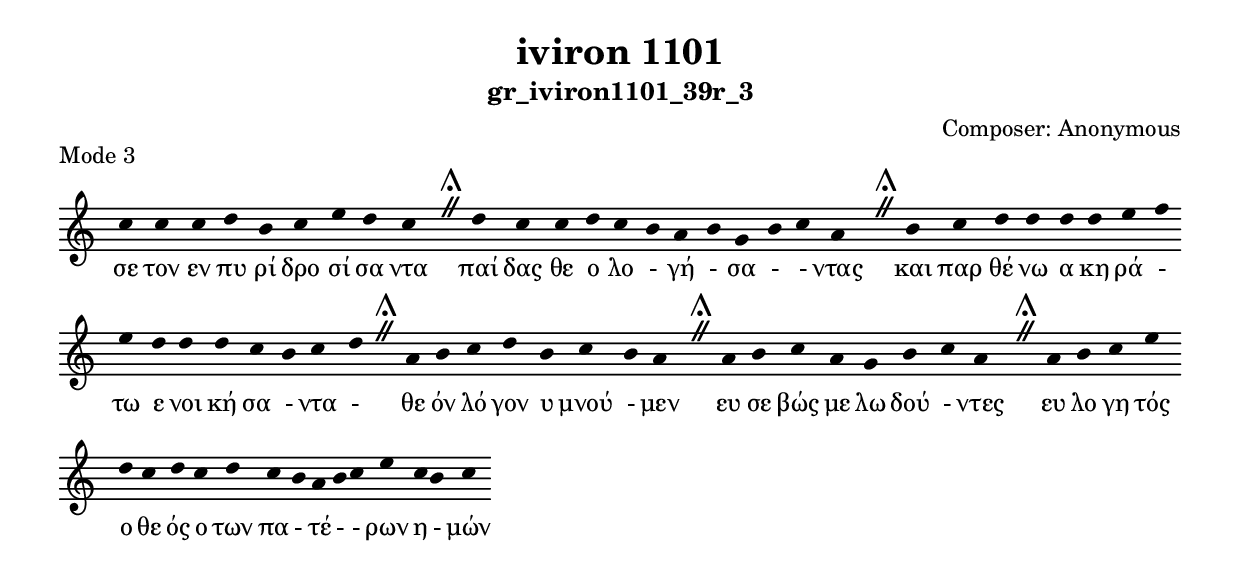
\include "gregorian.ly"

	\header {
 	  title = "iviron 1101"
	  subtitle = "gr_iviron1101_39r_3"
	  composer = "Composer: Αnonymous"
	  piece = "Mode 3"
	}

	chant = {
	  c''4 c''4 c''4 d''4 b'4 c''4 e''4 d''4 c''4 \divisioMaior
 d''4 c''4 c''4 d''4 c''4 b'4 a'4 b'4 g'4 b'4 c''4 a'4 \divisioMaior
 b'4 c''4 d''4 d''4 d''4 d''4 e''4 f''4 e''4 d''4 d''4 d''4 c''4 b'4 c''4 d''4 \divisioMaior
 a'4 b'4 c''4 d''4 b'4 c''4 b'4 a'4 \divisioMaior
 a'4 b'4 c''4 a'4 g'4 b'4 c''4 a'4 \divisioMaior
 a'4 b'4 c''4 e''4 d''4 c''4 d''4 c''4 d''4 c''4 b'4 a'4 b'4 c''4 e''4 c''4 b'4 c''4\finalis
	}

	verba = \lyricmode {σε τον εν πυ ρί δρο σί σα ντα 
παί δας θε ο λο - γή - σα -  - ντας 
και παρ θέ νω α κη ρά - τω ε νοι κή σα - ντα - 
θε όν λό γον υ μνού - μεν 
ευ σε βώς με λω δού - ντες 
ευ λο γη τός ο θε ός ο των πα - τέ -  - ρων η - μών 
	}


	\score {
	  \new Staff <<
	  \new Voice = "melody" \chant
	  \new Lyrics = "one" \lyricsto melody \verba
	  >>
	  \layout {
	    \context {
	      \Staff
	      \remove "Time_signature_engraver"
	      \remove "Bar_engraver"
	    }
	    \context {
	      \Voice
	      \remove "Stem_engraver"
	    }
	  }
	}